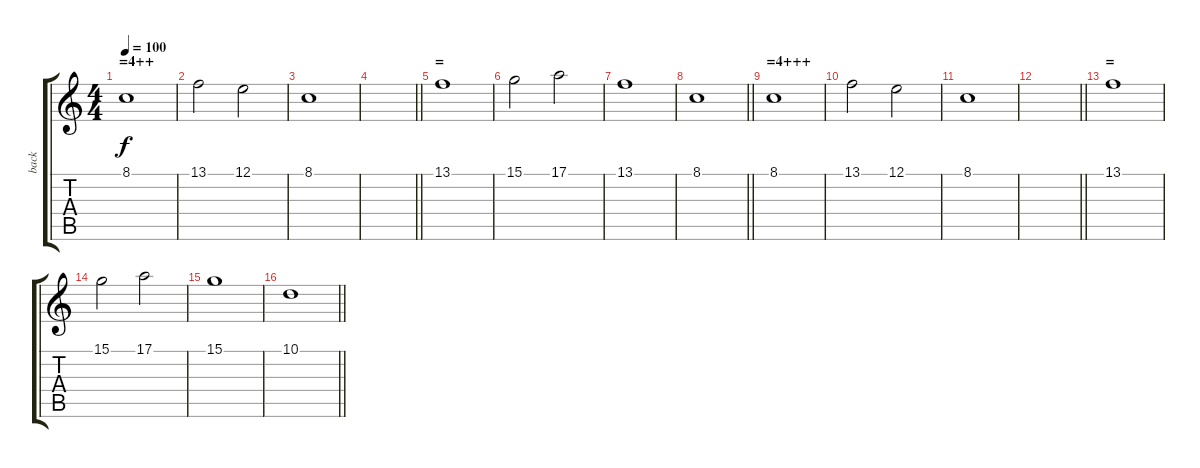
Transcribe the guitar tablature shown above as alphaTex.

\track ("back" "back") {instrument pad6metallic}
\staff {score tabs}
\tuning (E4 B3 G3 D3 A2 E2) {hide}
\ts (4 4)
\section ("" "=4++")
\tempo 100
\clef g2
\ks c
8.1.1{dy f} |
13.1.2 12.1.2 |
8.1.1 |
\barLineRight lightlight
|
\section ("" "=")
13.1.1 |
15.1.2 17.1.2 |
13.1.1 |
\barLineRight lightlight
8.1.1 |
\section ("" "=4+++")
8.1.1 |
13.1.2 12.1.2 |
8.1.1 |
\barLineRight lightlight
|
\section ("" "=")
13.1.1 |
15.1.2 17.1.2 |
15.1.1 |
\barLineRight lightlight
10.1.1
